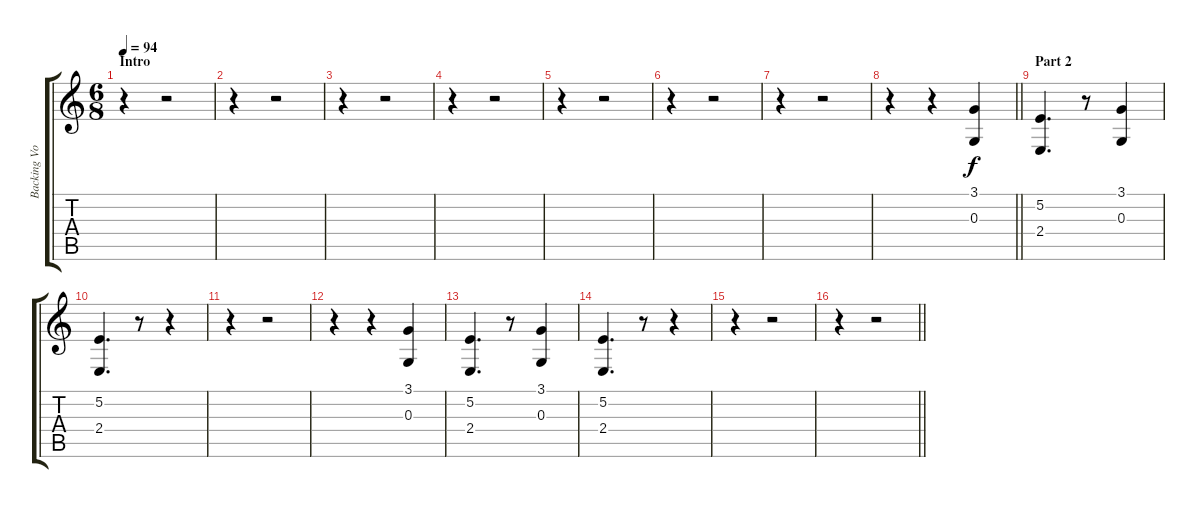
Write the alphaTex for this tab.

\track ("Backing Vocals" "Backing Vo") {instrument oboe}
\staff {score tabs}
\tuning (E4 B3 G3 D3 A2 E2) {hide}
\ts (6 8)
\section ("" "Intro")
\tempo 94
\clef g2
\ks c
r.4{dy f instrument oboe} r.2 |
r.4 r.2 |
r.4 r.2 |
r.4 r.2 |
r.4 r.2 |
r.4 r.2 |
r.4 r.2 |
\barLineRight lightlight
r.4 r.4 (3.1 0.3).4 |
\section ("" "Part 2")
(5.2 2.4).4{d} r.8 (3.1 0.3).4 |
(5.2 2.4).4{d} r.8 r.4 |
r.4 r.2 |
r.4 r.4 (3.1 0.3).4 |
(5.2 2.4).4{d} r.8 (3.1 0.3).4 |
(5.2 2.4).4{d} r.8 r.4 |
r.4 r.2 |
\barLineRight lightlight
r.4 r.2
